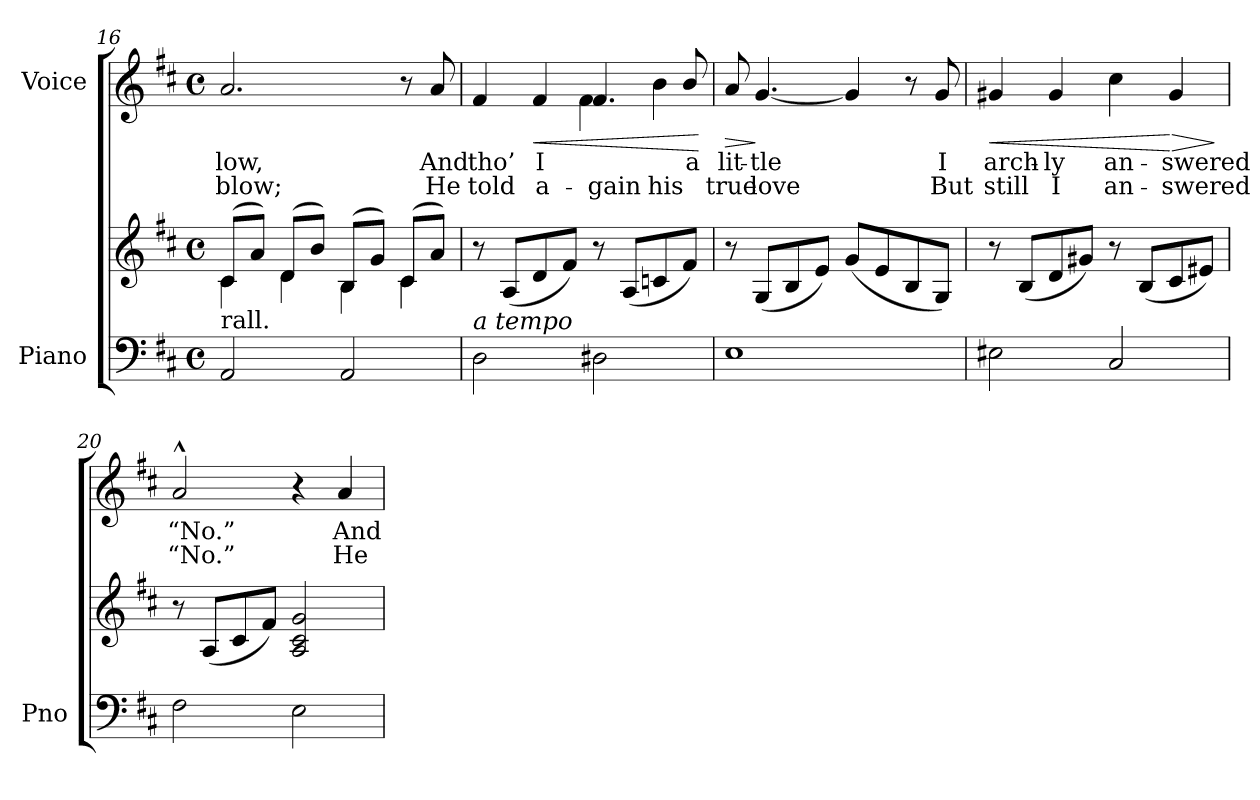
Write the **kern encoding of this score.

**kern	**kern	**kern	**text	**text	**dynam
*part2	*part2	*part1	*part1	*part1	*part1
*staff3	*staff2	*staff1	*staff1	*staff1	*staff1
*I"Piano	*	*I"Voice	*	*	*
*I'Pno	*	*	*	*	*
!!LO:LB:g=z
*clefF4	*clefG2	*clefG2	*	*	*
*k[f#c#]	*k[f#c#]	*k[f#c#]	*	*	*
*M4/4	*M4/4	*M4/4	*	*	*
*met(c)	*met(c)	*met(c)	*	*	*
*MM110	*MM110	*MM110	*	*	*
=16	=16	=16	=16	=16	=16
*	*^	*	*	*	*
!LO:TX:a:t=rall.	!	!	!	!	!	!
!	!	!	!	!LO:LY:b	!LO:LY:b	!
*	*	*	*^	*	*	*
*	*	*	*	*^	*	*	*
2AA/	(>8c#/L	4c#\	2.a/	4ryy	2ryy	low,	blow;	.
.	8a/J)	.	.	.	.	.	.	.
*	*	*	*MM100	*	*	*	*	*
.	(>8d/L	4d\	.	2.ryy	.	.	.	.
.	8b/J)	.	.	.	.	.	.	.
*	*	*	*MM90	*	*	*	*	*
2AA/	(>8B/L	4B\	.	.	2ryy	.	.	.
.	8g/J)	.	.	.	.	.	.	.
*	*	*	*MM85	*	*	*	*	*
.	(>8c#/L	4c#\	8r	.	.	.	.	.
!	!	!	!	!	!	!LO:LY:b	!LO:LY:b	!
.	8a/J)	.	8a/	.	.	And	He	.
*	*v	*v	*	*	*	*	*	*
*	*	*v	*v	*v	*	*	*
=17	=17	=17	=17	=17	=17
*	*	*MM116	*	*	*
*	*	*^	*	*	*
*	*	*	*^	*	*	*
!LO:TX:a:i:t=a tempo	!	!	!	!	!	!	!
!	!	!	!	!	!LO:LY:b	!LO:LY:b	!
*	*	*	*v	*v	*	*	*
2D\	8r	4f#/	2ryy	tho’	told	.
.	(<8A/L	.	.	.	.	.
!	!	!	!	!LO:LY:b	!LO:LY:b	!LO:HP:b
.	8d/	4f#/	.	I	a-	<
.	8f#/J)	.	.	.	.	.
!	!	!	!	!LO:LY:b	!	!
!	!	!	!	!	!LO:LY:b	!
2D#X\	8r	4.f#/	4f#\	.	gain	.
.	(<8A/L	.	.	.	.	.
!	!	!	!	!	!LO:LY:b	!
.	8cn/	.	4b\	.	his	.
!	!	!	!	!LO:LY:b	!	!
.	8f#/J)	8b/	.	a	.	.
*	*	*v	*v	*	*	*
.	.	.	.	.	[
=18	=18	=18	=18	=18	=18
!	!	!	!LO:LY:b	!LO:LY:b	!LO:HP:b
1E	8r	8a/	lit-	true	>
!	!	!	!LO:LY:b	!LO:LY:b	!
.	(<8G/L	[4.g/	-tle	love	]
.	8B/	.	.	.	.
.	8e/J)	.	.	.	.
.	(<8g/L	4g/]	.	.	.
.	8e/	.	.	.	.
.	8B/	8r	.	.	.
!	!	!	!LO:LY:b	!LO:LY:b	!
.	8G/J)	8g/	I	But	.
!!LO:LB:g=z
=19	=19	=19	=19	=19	=19
!	!	!	!LO:LY:b	!LO:LY:b	!LO:HP:b
2E#X\	8r	4g#X/	arch-	still	<
.	(<8B/L	.	.	.	.
!	!	!	!LO:LY:b	!LO:LY:b	!
.	8d/	4g#/	-ly	I	.
.	8g#X/J)	.	.	.	.
!	!	!	!LO:LY:b	!LO:LY:b	!
2C#/	8r	4cc#\	an-	an-	.
.	(<8B/L	.	.	.	.
!	!	!	!LO:LY:b	!LO:LY:b	!LO:HP:n=1:b
.	8c#/	4g#/	-swered	-swered	[ >
.	8e#X/J)	.	.	.	.
.	.	.	.	.	]
=20	=20	=20	=20	=20	=20
!	!	!	!LO:LY:b	!LO:LY:b	!
2F#\	8r	2a^^/	“No.”	“No.”	.
.	(<8A/L	.	.	.	.
.	8c#/	.	.	.	.
.	8f#/J)	.	.	.	.
2E\	2A/ 2c#/ 2g/	4r	.	.	.
!	!	!	!LO:LY:b	!LO:LY:b	!
.	.	4a/	And	He	.
=	=	=	=	=	=
*-	*-	*-	*-	*-	*-
